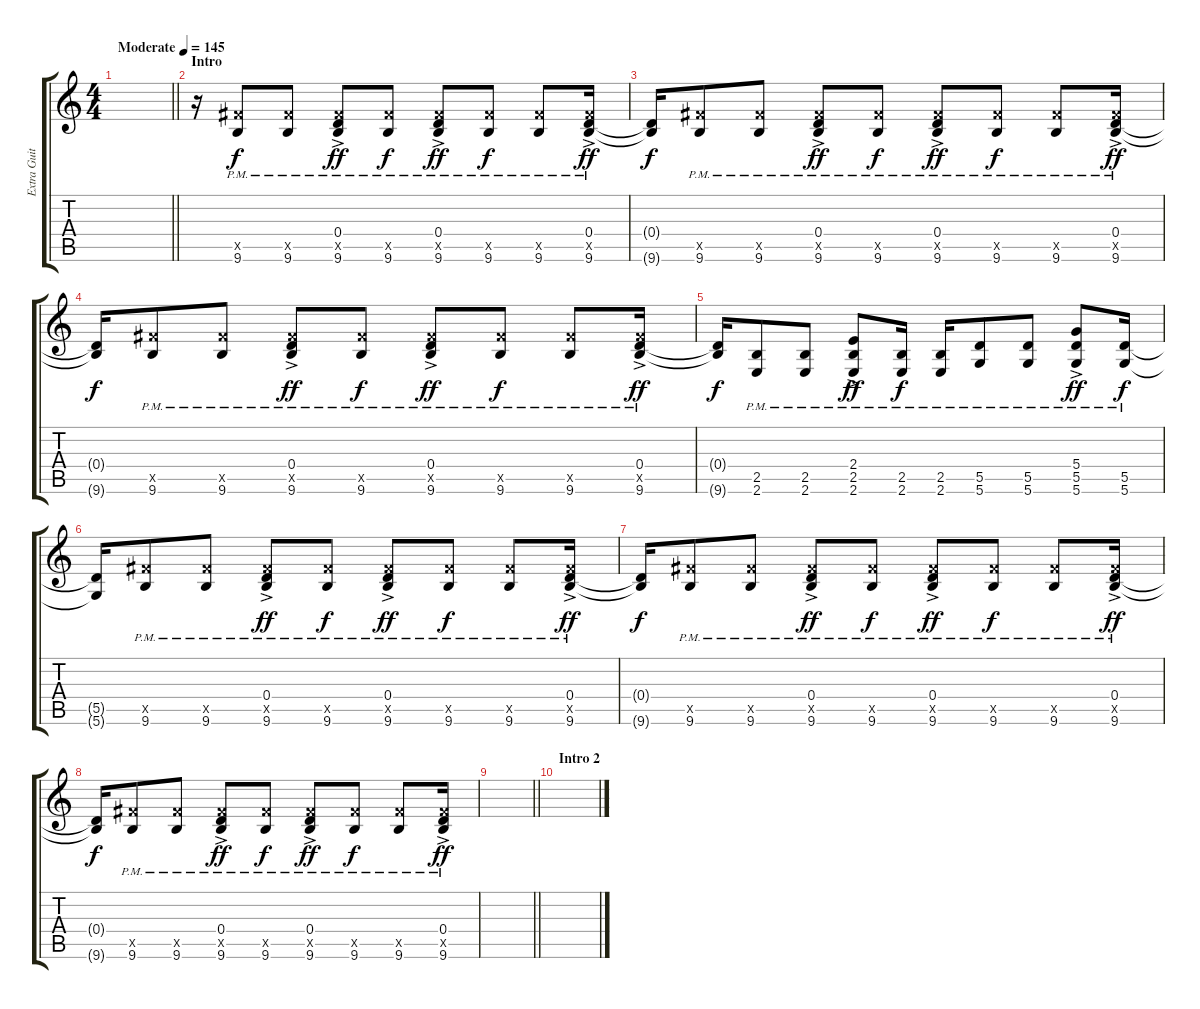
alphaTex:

\track ("Extra Guitar" "Extra Guit") {instrument distortionguitar}
\staff {score tabs}
\tuning (E4 B3 G3 D3 A2 D2) {hide}
\ts (4 4)
\tempo (145 "Moderate")
\clef g2
\barLineRight lightlight
\ks c
|
\section ("" "Intro")
r.16 (9.5{x} 9.6{pm}).8 (9.5{x} 9.6{pm}).8 (0.4{ac pm} 9.5{x} 9.6{pm}).8{dy ff} (9.5{x} 9.6{pm}).8{dy f} (0.4{ac pm} 9.5{x} 9.6{pm}).8{dy ff} (9.5{x} 9.6{pm}).8{dy f} (9.5{x} 9.6{pm}).8 (0.4{ac pm} 9.5{x} 9.6{pm}).16{dy ff} |
(0.4{t} 9.6{t}).16{dy f} (9.5{x} 9.6{pm}).8 (9.5{x} 9.6{pm}).8 (0.4{ac pm} 9.5{x} 9.6{pm}).8{dy ff} (9.5{x} 9.6{pm}).8{dy f} (0.4{ac pm} 9.5{x} 9.6{pm}).8{dy ff} (9.5{x} 9.6{pm}).8{dy f} (9.5{x} 9.6{pm}).8 (0.4{ac pm} 9.5{x} 9.6{pm}).16{dy ff} |
(0.4{t} 9.6{t}).16{dy f} (9.5{x} 9.6{pm}).8 (9.5{x} 9.6{pm}).8 (0.4{ac pm} 9.5{x} 9.6{pm}).8{dy ff} (9.5{x} 9.6{pm}).8{dy f} (0.4{ac pm} 9.5{x} 9.6{pm}).8{dy ff} (9.5{x} 9.6{pm}).8{dy f} (9.5{x} 9.6{pm}).8 (0.4{ac pm} 9.5{x} 9.6{pm}).16{dy ff} |
(0.4{t} 9.6{t}).16{dy f} (2.5{pm} 2.6{pm}).8 (2.5{pm} 2.6{pm}).8 (2.4{ac pm} 2.5{pm} 2.6{pm}).8{dy ff} (2.5{pm} 2.6{pm}).16{dy f} (2.5{pm} 2.6{pm}).16 (5.5{pm} 5.6{pm}).8 (5.5{pm} 5.6{pm}).8 (5.4{ac pm} 5.5{pm} 5.6{pm}).8{dy ff} (5.5{pm} 5.6{pm}).16{dy f} |
(5.5{t} 5.6{t}).16 (9.5{x} 9.6{pm}).8 (9.5{x} 9.6{pm}).8 (0.4{ac pm} 9.5{x} 9.6{pm}).8{dy ff} (9.5{x} 9.6{pm}).8{dy f} (0.4{ac pm} 9.5{x} 9.6{pm}).8{dy ff} (9.5{x} 9.6{pm}).8{dy f} (9.5{x} 9.6{pm}).8 (0.4{ac pm} 9.5{x} 9.6{pm}).16{dy ff} |
(0.4{t} 9.6{t}).16{dy f} (9.5{x} 9.6{pm}).8 (9.5{x} 9.6{pm}).8 (0.4{ac pm} 9.5{x} 9.6{pm}).8{dy ff} (9.5{x} 9.6{pm}).8{dy f} (0.4{ac pm} 9.5{x} 9.6{pm}).8{dy ff} (9.5{x} 9.6{pm}).8{dy f} (9.5{x} 9.6{pm}).8 (0.4{ac pm} 9.5{x} 9.6{pm}).16{dy ff} |
(0.4{t} 9.6{t}).16{dy f} (9.5{x} 9.6{pm}).8 (9.5{x} 9.6{pm}).8 (0.4{ac pm} 9.5{x} 9.6{pm}).8{dy ff} (9.5{x} 9.6{pm}).8{dy f} (0.4{ac pm} 9.5{x} 9.6{pm}).8{dy ff} (9.5{x} 9.6{pm}).8{dy f} (9.5{x} 9.6{pm}).8 (0.4{ac pm} 9.5{x} 9.6{pm}).16{dy ff} |
\barLineRight lightlight
|
\section ("" "Intro 2")
